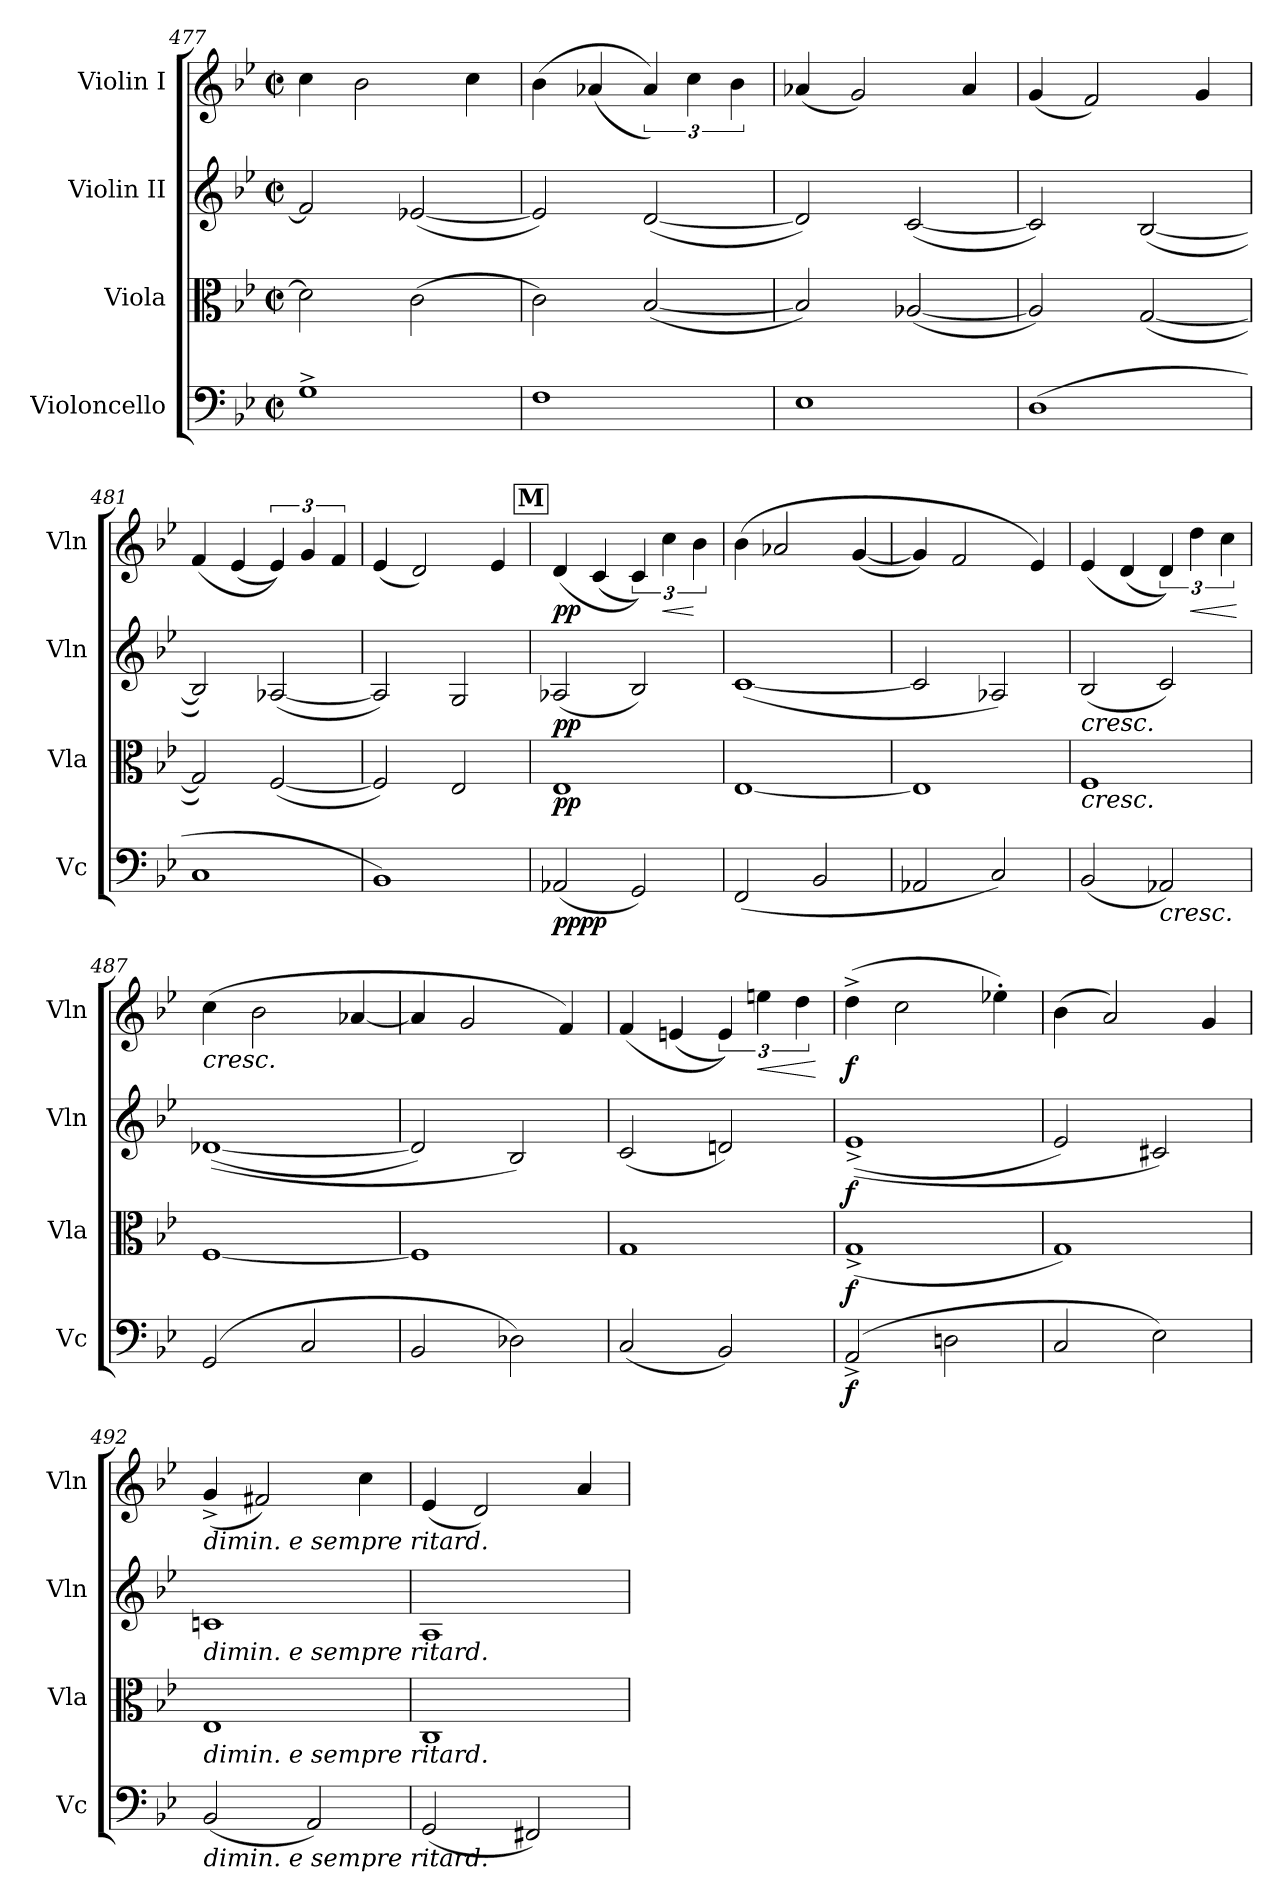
**kern	**dynam	**kern	**dynam	**kern	**dynam	**kern	**dynam
*part4	*part4	*part3	*part3	*part2	*part2	*part1	*part1
*staff4	*staff4	*staff3	*staff3	*staff2	*staff2	*staff1	*staff1
*I"Violoncello	*	*I"Viola	*	*I"Violin II	*	*I"Violin I	*
*I'Vc	*	*I'Vla	*	*I'Vln	*	*I'Vln	*
*clefF4	*	*clefC3	*	*clefG2	*	*clefG2	*
*k[b-e-]	*	*k[b-e-]	*	*k[b-e-]	*	*k[b-e-]	*
*M2/2	*	*M2/2	*	*M2/2	*	*M2/2	*
*met(c|)	*	*met(c|)	*	*met(c|)	*	*met(c|)	*
=477	=477	=477	=477	=477	=477	=477	=477
1G^	.	2d\]	.	2f/]	.	4cc\	.
.	.	.	.	.	.	2b-\	.
.	.	(>2c\	.	(>[2e-X/	.	.	.
.	.	.	.	.	.	4cc\	.
=478	=478	=478	=478	=478	=478	=478	=478
1F	.	2c\)	.	2e-/])	.	(>4b-\	.
.	.	.	.	.	.	(<4a-X/	.
.	.	(>[2B-/	.	(>[2d/	.	6a-/))	.
.	.	.	.	.	.	6cc\	.
.	.	.	.	.	.	6b-\	.
=479	=479	=479	=479	=479	=479	=479	=479
1E-	.	2B-/])	.	2d/])	.	(<4a-X/	.
.	.	.	.	.	.	2g/)	.
.	.	(>[2A-X/	.	(>[2c/	.	.	.
.	.	.	.	.	.	4a-/	.
=480	=480	=480	=480	=480	=480	=480	=480
(>1D	.	2A-/])	.	2c/])	.	(<4g/	.
.	.	.	.	.	.	2f/)	.
.	.	(>[2G/	.	(>[2B-/	.	.	.
.	.	.	.	.	.	4g/	.
=481	=481	=481	=481	=481	=481	=481	=481
1C	.	2G/])	.	2B-/])	.	(<4f/	.
.	.	.	.	.	.	(<4e-/	.
.	.	(>[2F/	.	(>[2A-X/	.	6e-/))	.
.	.	.	.	.	.	6g/	.
.	.	.	.	.	.	6f/	.
=482	=482	=482	=482	=482	=482	=482	=482
1BB-)	.	2F/])	.	2A-/])	.	(<4e-/	.
.	.	.	.	.	.	2d/)	.
.	.	2E-/	.	2G/	.	.	.
.	.	.	.	.	.	4e-/	.
!!LO:LB:g=z
!!LO:REH:place=s1:a:B:fs=14:t=M
=483	=483	=483	=483	=483	=483	=483	=483
!	!LO:DY:b	!	!	!	!	!	!
!	!LO:DY:n=1:b	!	!LO:DY:b	!	!LO:DY:b	!	!LO:DY:b
(<2AA-X/	pp pp	1E-	pp	(<2A-X/	pp	(<4d/	pp
.	.	.	.	.	.	(<4c/	.
2GG/)	.	.	.	2B-/)	.	6c/))	.
!	!	!	!	!	!	!	!LO:HP:b
.	.	.	.	.	.	6cc\	<
.	.	.	.	.	.	6b-\	[
=484	=484	=484	=484	=484	=484	=484	=484
(>2FF/	.	[1E-	.	(>[1c	.	(>4b-\	.
.	.	.	.	.	.	2a-X/	.
2BB-/	.	.	.	.	.	.	.
.	.	.	.	.	.	(>[4g/	.
=485	=485	=485	=485	=485	=485	=485	=485
2AA-X/	.	1E-]	.	2c/]	.	4g/])	.
.	.	.	.	.	.	2f/	.
2C/)	.	.	.	2A-X/)	.	.	.
.	.	.	.	.	.	4e-/)	.
=486	=486	=486	=486	=486	=486	=486	=486
!	!	!	!	!LO:TX:b:i:t=cresc.	!	!	!
!	!	!LO:TX:b:i:t=cresc.	!	!	!	!	!
(<2BB-/	.	1F	.	(<2B-/	.	(<4e-/	.
.	.	.	.	.	.	(<4d/	.
!LO:TX:b:i:t=cresc.	!	!	!	!	!	!	!
2AA-X/)	.	.	.	2c/)	.	6d/))	.
!	!	!	!	!	!	!	!LO:HP:b
.	.	.	.	.	.	6dd\	<
.	.	.	.	.	.	6cc\	.
.	.	.	.	.	.	.	[
=487	=487	=487	=487	=487	=487	=487	=487
!	!	!	!	!	!	!LO:TX:b:i:t=cresc.	!
(>2GG/	.	[1F	.	(>(>[1d-X	.	(>4cc\	.
.	.	.	.	.	.	2b-\	.
2C/	.	.	.	.	.	.	.
.	.	.	.	.	.	[4a-X/	.
=488	=488	=488	=488	=488	=488	=488	=488
2BB-/	.	1F]	.	2d-/])	.	4a-/]	.
.	.	.	.	.	.	2g/	.
2D-X\)	.	.	.	2B-/)	.	.	.
.	.	.	.	.	.	4f/)	.
=489	=489	=489	=489	=489	=489	=489	=489
(<2C/	.	1G	.	(<2c/	.	(<4f/	.
.	.	.	.	.	.	(<4en/	.
2BB-/)	.	.	.	2dn/)	.	6e/))	.
!	!	!	!	!	!	!	!LO:HP:b
.	.	.	.	.	.	6een\	<
.	.	.	.	.	.	6dd\	.
.	.	.	.	.	.	.	[
=490	=490	=490	=490	=490	=490	=490	=490
!	!LO:DY:b	!	!LO:DY:b	!	!LO:DY:b	!	!LO:DY:b
(>2AA^/	f	(<1G^	f	(<(>1e-^	f	(>4dd^\	f
.	.	.	.	.	.	2cc\	.
2Dn\	.	.	.	.	.	.	.
.	.	.	.	.	.	4ee-X'\)	.
!!LO:PB:g=z
=491	=491	=491	=491	=491	=491	=491	=491
2C/	.	1G)	.	2e-/)	.	(>4b-\	.
.	.	.	.	.	.	2a/)	.
2E-\)	.	.	.	2c#X/)	.	.	.
.	.	.	.	.	.	4g/	.
=492	=492	=492	=492	=492	=492	=492	=492
!	!	!	!	!	!	!LO:TX:b:i:t=dimin. e sempre ritard.	!
!	!	!	!	!LO:TX:b:i:t=dimin. e sempre ritard.	!	!	!
!	!	!LO:TX:b:i:t=dimin. e sempre ritard.	!	!	!	!	!
!LO:TX:b:i:t=dimin. e sempre ritard.	!	!	!	!	!	!	!
(<2BB-/	.	1E-	.	1cn	.	(<4g^/	.
.	.	.	.	.	.	2f#X/)	.
2AA/)	.	.	.	.	.	.	.
.	.	.	.	.	.	4cc\	.
=493	=493	=493	=493	=493	=493	=493	=493
(<2GG/	.	1C	.	1A	.	(<4e-/	.
.	.	.	.	.	.	2d/)	.
2FF#X/)	.	.	.	.	.	.	.
.	.	.	.	.	.	4a/	.
=	=	=	=	=	=	=	=
*-	*-	*-	*-	*-	*-	*-	*-
